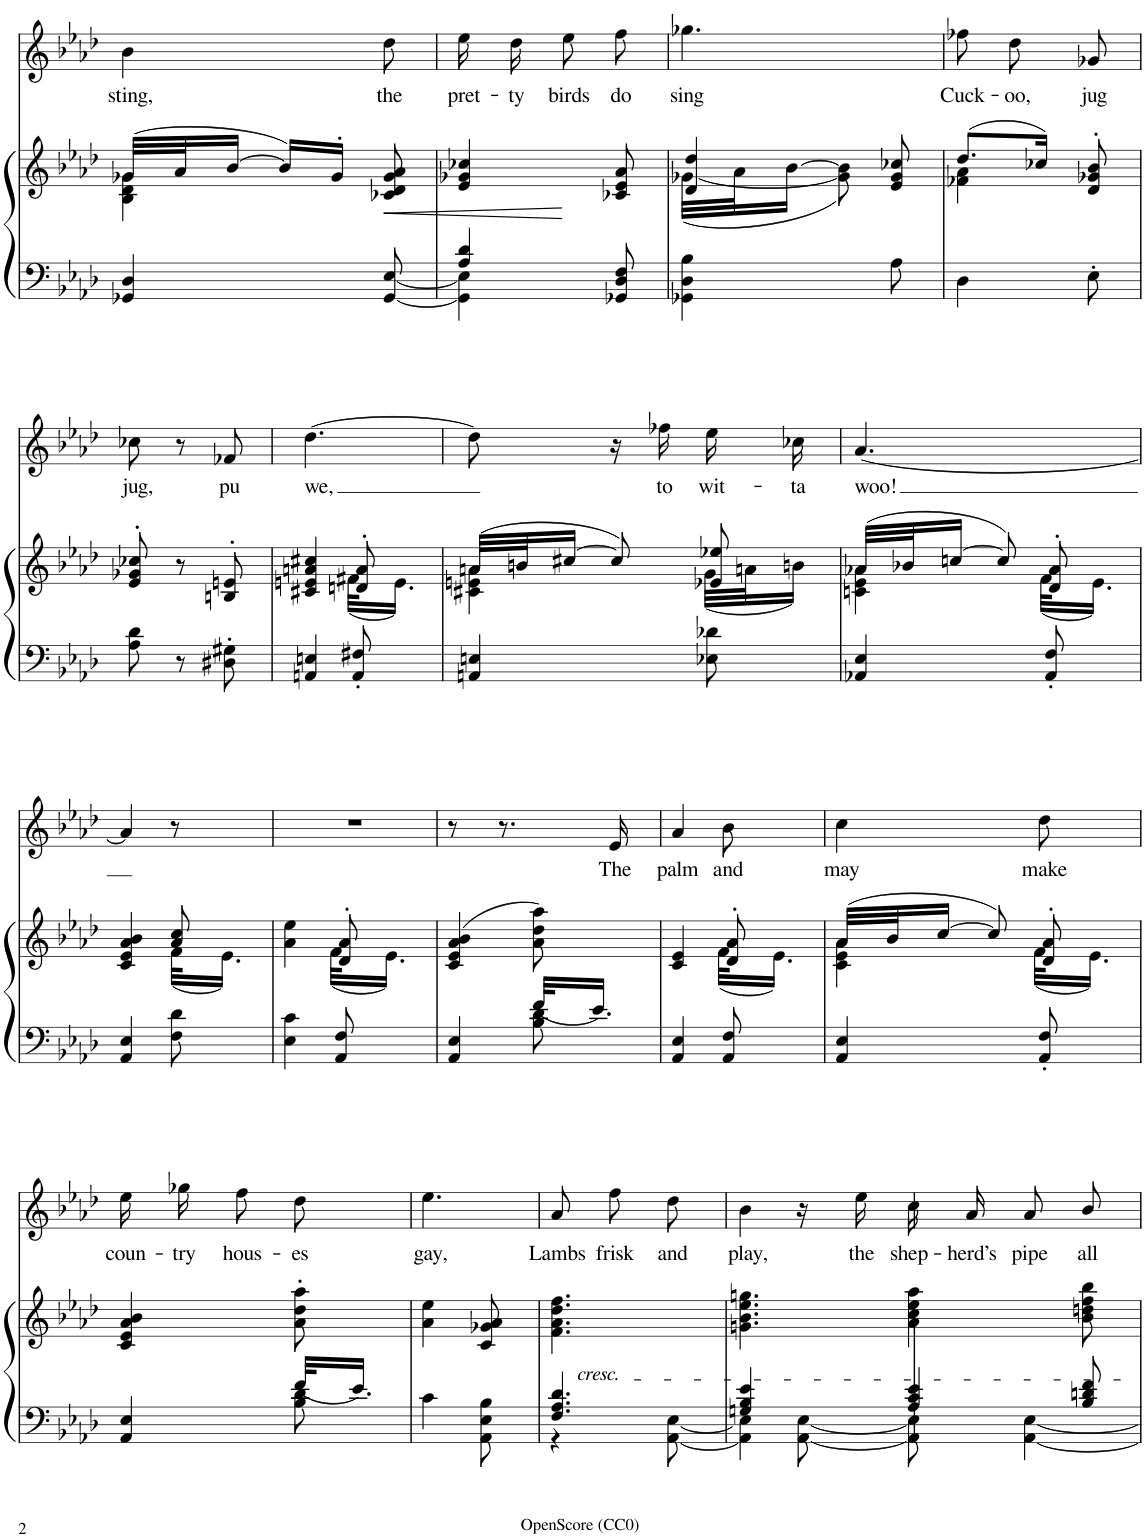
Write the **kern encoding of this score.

**kern	**kern	**dynam	**kern	**text
*part2	*part2	*part2	*part1	*part1
*staff3	*staff2	*staff2/3	*staff1	*staff1
*I"Piano	*	*	*I"Voice	*
*I'Pno	*	*	*	*
!!LO:PB:g=z
*clefF4	*clefG2	*	*clefG2	*
*k[b-e-a-d-]	*k[b-e-a-d-]	*	*k[b-e-a-d-]	*
*M3/8	*M3/8	*	*M3/8	*
=14	=14	=14	=14	=14
*	*^	*	*	*
!	!	!	!	!	!LO:LY:b
4GG-X/ 4D-/	(>32g-X/LLL	4B-\ 4d-\ 4g-\	.	4b-\	sting,
.	32a-/J	.	.	.	.
.	[16b-/JJ	.	.	.	.
.	16b-/LL])	.	.	.	.
.	16g-'/JJ	.	.	.	.
!	!	!	!LO:HP:b	!	!LO:LY:b
[<8GG-/ [<8E-/	8c-X/ 8d-/ 8g-/ 8a-/	8ryy	<	8dd-\	the
=15	=15	=15	=15	=15	=15
*^	*	*	*	*	*
!	!	!	!	!	!	!LO:LY:b
*	*	*v	*v	*	*	*
4A-/ 4d-/	4GG-\] 4E-\]	4e-/ 4g-X/ 4cc-X/	.	16ee-\LL	pret-
!	!	!	!	!	!LO:LY:b
.	.	.	.	16dd-\J	-ty
!	!	!	!	!	!LO:LY:b
.	.	.	.	8ee-\	birds
!	!	!	!	!	!LO:LY:b
8GG-X/ 8D-/ 8F/	8ryy	8c-X/ 8e-/ 8a-/	[	8ff\J	do
=16	=16	=16	=16	=16	=16
*	*	*^	*	*	*
!	!	!	!	!	!	!LO:LY:b
*v	*v	*	*	*	*	*
4GG-X\ 4D-\ 4B-\	4d-/ 4dd-/	([32g-X\LLL	.	4.gg-X\	sing
.	.	32a-\J	.	.	.
.	.	[>16b-\JJ	.	.	.
.	.	8g-\] 8b-\])	.	.	.
8A-\	8e-/ 8g-/ 8cc-X/	8ryy	.	.	.
=17	=17	=17	=17	=17	=17
!	!	!	!	!	!LO:LY:b
4D-\	(8.dd-/L	4f-X\ 4a-\	.	8ff-X\L	Cuck-
!	!	!	!	!	!LO:LY:b
.	.	.	.	8dd-\	-oo,
.	16cc-X/Jk)	.	.	.	.
!	!	!	!	!	!LO:LY:b
8E-'\	8d-/'> 8g-X/'> 8b-/'>	8ryy	.	8g-X\J	jug
!!LO:LB:g=z
=18	=18	=18	=18	=18	=18
!	!	!	!	!	!LO:LY:b
*	*v	*v	*	*	*
8A-\ 8d-\	8e-/'> 8g-X/'> 8cc-X/'>	.	8cc-X\	jug,
8r	8r	.	8r	.
!	!	!	!	!LO:LY:b
8D#X\' 8G#X\'	8Bn/'> 8en/'>	.	8f-X/	pu
=19	=19	=19	=19	=19
*	*^	*	*	*
!	!	!	!	!	!LO:LY:b
4AAn/ 4En/	4c#X/ 4en/ 4an/ 4cc#X/	4ryy	.	[4.dd-\	we,
8AA/' 8F#X/'	8dn/' 8a/'	(32f#X\KLL	.	.	.
.	.	16.e\JJ)	.	.	.
=20	=20	=20	=20	=20	=20
4AAn/ 4En/	(32an/LLL	4c#X\ 4en\ 4a\	.	8dd-\]	.
.	32bn/J	.	.	.	.
.	[16cc#X/JJ	.	.	.	.
.	8cc#/])	.	.	16r	.
!	!	!	!	!	!LO:LY:b
.	.	.	.	16ff-X\LL	to
!	!	!	!	!	!LO:LY:b
8E-X\ 8d-X\	8e-X/ 8ee-X/	(32g\LLL	.	16ee-\	wit-
.	.	32an\J	.	.	.
!	!	!	!	!	!LO:LY:b
.	.	16bn\JJ)	.	16cc-X\JJ	-ta
=21	=21	=21	=21	=21	=21
!	!	!	!	!	!LO:LY:b
4AA-X/ 4E-/	(32a-X/LLL	4cn\ 4e-\ 4a-\	.	[4.a-/	woo!
.	32b-X/J	.	.	.	.
.	[16ccn/JJ	.	.	.	.
.	8cc/])	.	.	.	.
8AA-/' 8F/'	8d-/' 8a-/'	(32f\KLL	.	.	.
.	.	16.e-\JJ)	.	.	.
!!LO:LB:g=z
=22	=22	=22	=22	=22	=22
4AA-/ 4E-/	4c/ 4e-/ 4a-/ 4b-/	4ryy	.	4a-/]	.
8F\ 8d-\	8a-/ 8cc/	(32f\KLL	.	8r	.
.	.	16.e-\JJ)	.	.	.
=23	=23	=23	=23	=23	=23
4E-\ 4c\	4a-\ 4ee-\	4ryy	.	4.r	.
8AA-/ 8F/	8d-/' 8a-/'	(32f\KLL	.	.	.
.	.	16.e-\JJ)	.	.	.
*	*v	*v	*	*	*
=24	=24	=24	=24	=24
*^	*	*	*	*
4ryy	4AA-/ 4E-/	(>4c/ 4e-/ 4a-/ 4b-/	.	8r	.
.	.	.	.	8.r	.
32f/KLL	8B-\ 8d-\	8a-\ 8dd-\ 8aa-\)	.	.	.
16.e-/JJ	.	.	.	.	.
!	!	!	!	!	!LO:LY:b
.	.	.	.	16e-/	The
*v	*v	*	*	*	*
=25	=25	=25	=25	=25
*	*^	*	*	*
!	!	!	!	!	!LO:LY:b
4AA-/ 4E-/	4c/ 4e-/	4ryy	.	4a-/	palm
!	!	!	!	!	!LO:LY:b
8AA-/ 8F/	8d-/' 8a-/'	(32f\KLL	.	8b-\	and
.	.	16.e-\JJ)	.	.	.
=26	=26	=26	=26	=26	=26
!	!	!	!	!	!LO:LY:b
4AA-/ 4E-/	(32a-/LLL	4c\ 4e-\ 4a-\	.	4cc\	may
.	32b-/J	.	.	.	.
.	[16cc/JJ	.	.	.	.
.	8cc/])	.	.	.	.
!	!	!	!	!	!LO:LY:b
8AA-/' 8F/'	8d-/' 8a-/'	(32f\KLL	.	8dd-\	make
.	.	16.e-\JJ)	.	.	.
!!LO:LB:g=z
=27	=27	=27	=27	=27	=27
*^	*	*	*	*	*
!	!	!	!	!	!	!LO:LY:b
*	*	*v	*v	*	*	*
4ryy	4AA-/ 4E-/	4c/ 4e-/ 4a-/ 4b-/	.	16ee-\LL	coun-
!	!	!	!	!	!LO:LY:b
.	.	.	.	16gg-X\J	-try
!	!	!	!	!	!LO:LY:b
.	.	.	.	8ff\	hous-
!	!	!	!	!	!LO:LY:b
32f/KLL	8B-\ 8d-\	8a-\'> 8dd-\'> 8aa-\'>	.	8dd-\J	-es
16.e-/JJ	.	.	.	.	.
*v	*v	*	*	*	*
=28	=28	=28	=28	=28
!	!	!	!	!LO:LY:b
4c\	4a-\ 4ee-\	.	4.ee-\	gay,
8AA-\ 8E-\ 8B-\	8c/ 8g-X/ 8a-/	.	.	.
=29	=29	=29	=29	=29
*^	*	*	*	*
!	!	!LO:TX:b:i:t=cresc.	!	!	!
!	!	!	!	!	!LO:LY:b
4.F/ 4.A-/ 4.d-/	4r	4.f\ 4.a-\ 4.dd-\ 4.ff\	.	8a-\L	Lambs
!	!	!	!	!	!LO:LY:b
.	.	.	.	8ff\	frisk
!	!	!	!	!	!LO:LY:b
.	[8AA-\ [8E-\	.	.	8dd-\J	and
=30	=30	=30	=30	=30	=30
!	!	!	!	!	!LO:LY:b
4Gn/ 4B-/ 4e-/	4AA-\] 4E-\]	4.gn\ 4.b-\ 4.ee-\ 4.ggn\	.	4b-\	play,
8ryy	[8AA-\ [8E-\	.	.	16r	.
!	!	!	!	!	!LO:LY:b
.	.	.	.	16ee-\	the
=31	=31	=31	=31	=31	=31
!	!	!	!	!	!LO:LY:b
4A-/ 4c/ 4e-/	8AA-\] 8E-\]	4a-\ 4cc\ 4ee-\ 4aa-\	.	16cc\LL	shep-
!	!	!	!	!	!LO:LY:b
.	.	.	.	16a-\J	-herd’s
!	!	!	!	!	!LO:LY:b
.	[4AA-\ [4E-\	.	.	8a-\	pipe
!	!	!	!	!	!LO:LY:b
8B-/ 8dn/ 8f/	.	8b-\ 8ddn\ 8ff\ 8bb-\	.	8b-\J	all
*v	*v	*	*	*	*
=	=	=	=	=
*-	*-	*-	*-	*-
